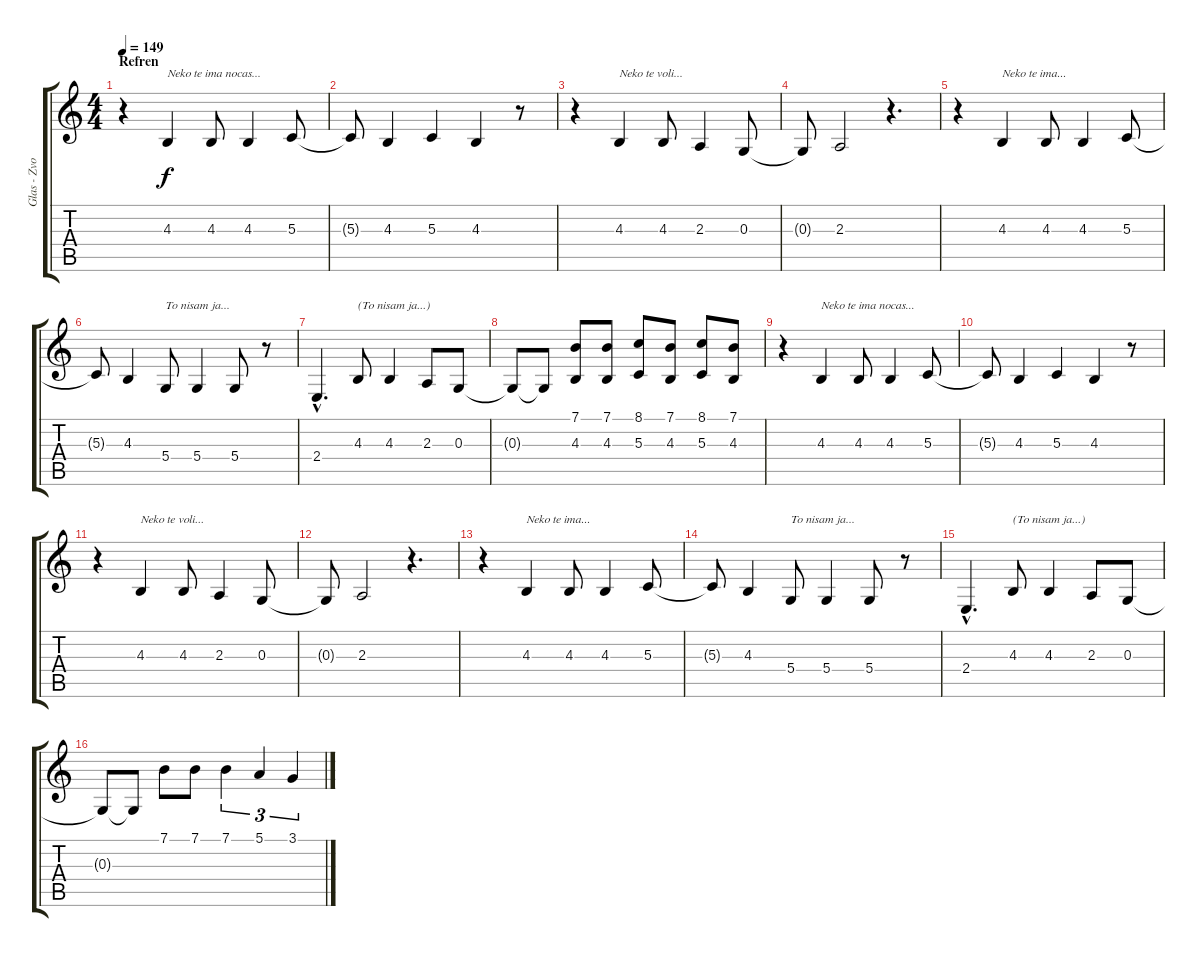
\track ("Glas - Zvonko Djukic Djule" "Glas - Zvo") {instrument lead2sawtooth}
\staff {score tabs}
\tuning (E4 B3 G3 D3 A2 E2) {hide}
\ts (4 4)
\section ("" "Refren")
\tempo 149
\clef g2
\ks c
r.4{dy f} 4.3.4{txt "Neko te ima nocas..."} 4.3.8 4.3.4 5.3.8 |
5.3{t}.8 4.3.4 5.3.4 4.3.4 r.8 |
r.4 4.3.4{txt "Neko te voli..."} 4.3.8 2.3.4 0.3.8 |
0.3{t}.8 2.3.2 r.4{d} |
r.4 4.3.4{txt "Neko te ima..."} 4.3.8 4.3.4 5.3.8 |
5.3{t}.8 4.3.4 5.4.8{txt "To nisam ja..."} 5.4.4 5.4.8 r.8 |
2.4{hac}.4{d} 4.3.8{txt "(To nisam ja...)"} 4.3.4 2.3.8 0.3.8 |
0.3{t}.8 0.3{t}.8 (7.1 4.3).8 (7.1 4.3).8 (8.1 5.3).8 (7.1 4.3).8 (8.1 5.3).8 (7.1 4.3).8 |
r.4 4.3.4{txt "Neko te ima nocas..."} 4.3.8 4.3.4 5.3.8 |
5.3{t}.8 4.3.4 5.3.4 4.3.4 r.8 |
r.4 4.3.4{txt "Neko te voli..."} 4.3.8 2.3.4 0.3.8 |
0.3{t}.8 2.3.2 r.4{d} |
r.4 4.3.4{txt "Neko te ima..."} 4.3.8 4.3.4 5.3.8 |
5.3{t}.8 4.3.4 5.4.8{txt "To nisam ja..."} 5.4.4 5.4.8 r.8 |
2.4{hac}.4{d} 4.3.8{txt "(To nisam ja...)"} 4.3.4 2.3.8 0.3.8 |
0.3{t}.8 0.3{t}.8 7.1.8 7.1.8 7.1.4{tu (3 2)} 5.1.4{tu (3 2)} 3.1.4{tu (3 2)}
